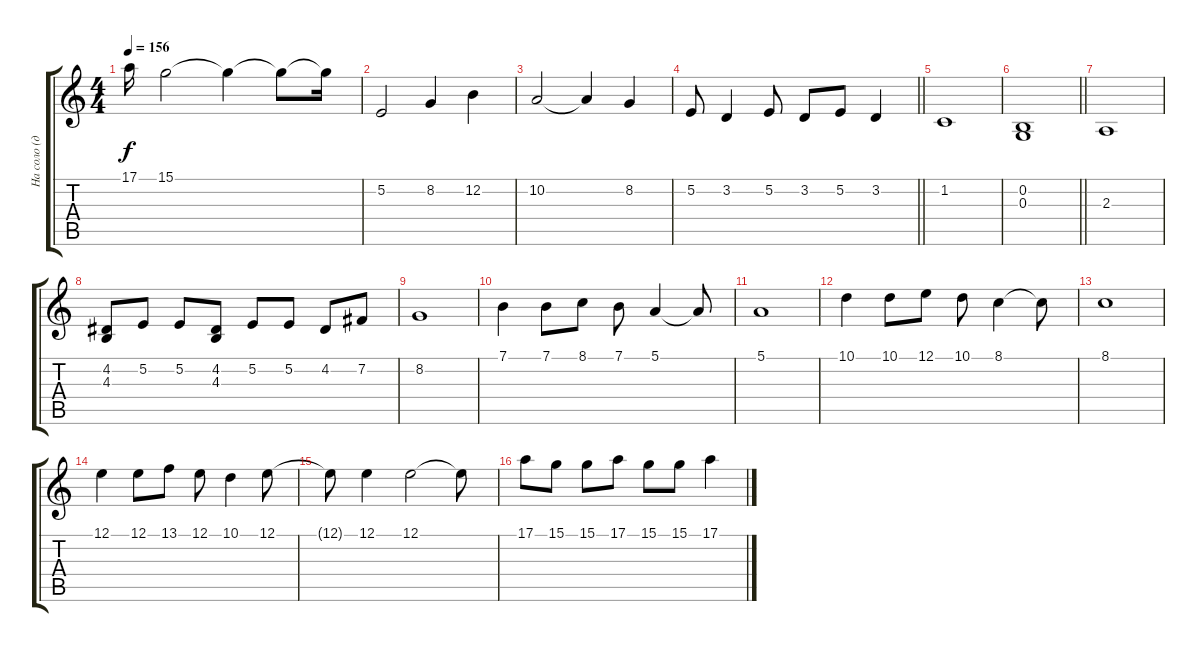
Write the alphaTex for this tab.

\track ("На соло (для сочности звучания)" "На соло (д") {instrument fx7echoes}
\staff {score tabs}
\tuning (E4 B3 G3 D3 A2 E2) {hide}
\ts (4 4)
\tempo 156
\clef g2
\ks c
17.1{t}.16{dy f} 15.1.2 15.1{t}.4 15.1{t}.8 15.1{t}.16 |
5.2.2 8.2.4 12.2.4 |
10.2.2 10.2{t}.4 8.2.4 |
\barLineRight lightlight
5.2.8 3.2.4 5.2.8 3.2.8 5.2.8 3.2.4 |
1.2.1 |
\barLineRight lightlight
(0.2 0.3).1 |
2.3.1 |
(4.2 4.3).8 5.2.8 5.2.8 (4.2 4.3).8 5.2.8 5.2.8 4.2.8 7.2.8 |
8.2.1 |
7.1.4 7.1.8 8.1.8 7.1.8 5.1.4 5.1{t}.8 |
5.1.1 |
10.1.4 10.1.8 12.1.8 10.1.8 8.1.4 8.1{t}.8 |
8.1.1 |
12.1.4 12.1.8 13.1.8 12.1.8 10.1.4 12.1.8 |
12.1{t}.8 12.1.4 12.1.2 12.1{t}.8 |
17.1.8 15.1.8 15.1.8 17.1.8 15.1.8 15.1.8 17.1.4
